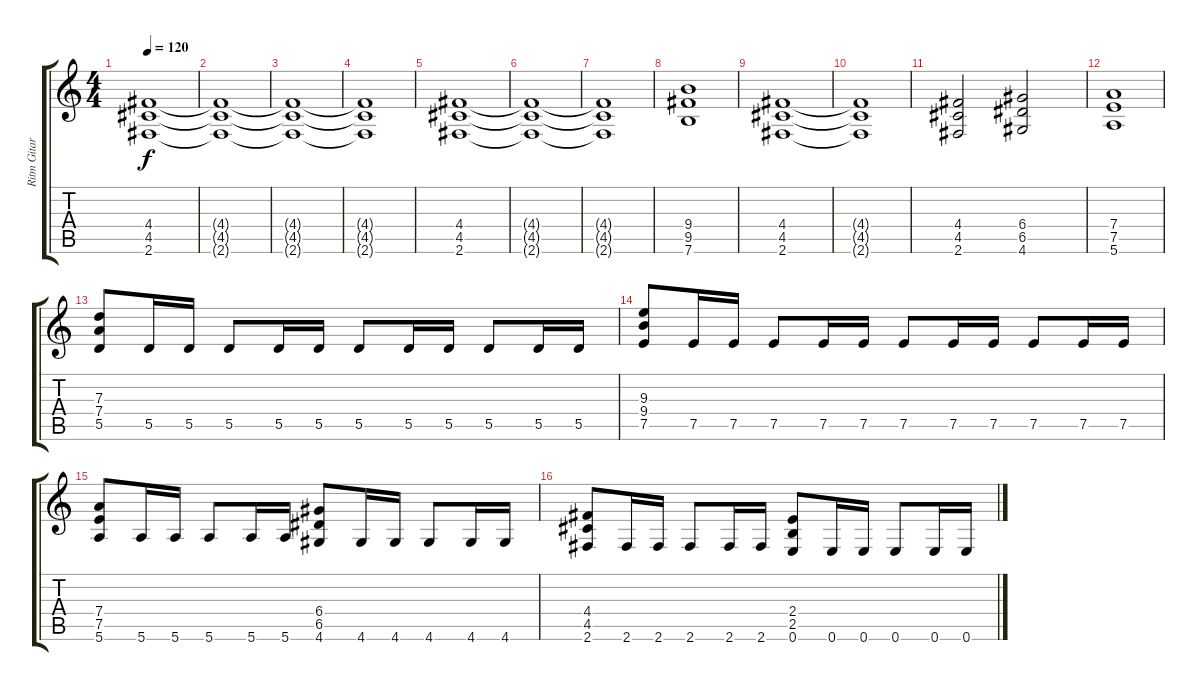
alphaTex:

\track ("Ritm Gitar" "Ritm Gitar") {instrument overdrivenguitar}
\staff {score tabs}
\tuning (E4 B3 G3 D3 A2 E2) {hide}
\ts (4 4)
\tempo 120
\clef g2
\ks c
(4.4 4.5 2.6).1{dy f} |
(4.4{t} 4.5{t} 2.6{t}).1 |
(4.4{t} 4.5{t} 2.6{t}).1 |
(4.4{t} 4.5{t} 2.6{t}).1 |
(4.4 4.5 2.6).1 |
(4.4{t} 4.5{t} 2.6{t}).1 |
(4.4{t} 4.5{t} 2.6{t}).1 |
(9.4 9.5 7.6).1 |
(4.4 4.5 2.6).1 |
(4.4{t} 4.5{t} 2.6{t}).1 |
(4.4 4.5 2.6).2 (6.4 6.5 4.6).2 |
(7.4 7.5 5.6).1 |
(7.3 7.4 5.5).8 5.5.16 5.5.16 5.5.8 5.5.16 5.5.16 5.5.8 5.5.16 5.5.16 5.5.8 5.5.16 5.5.16 |
(9.3 9.4 7.5).8 7.5.16 7.5.16 7.5.8 7.5.16 7.5.16 7.5.8 7.5.16 7.5.16 7.5.8 7.5.16 7.5.16 |
(7.4 7.5 5.6).8 5.6.16 5.6.16 5.6.8 5.6.16 5.6.16 (6.4 6.5 4.6).8 4.6.16 4.6.16 4.6.8 4.6.16 4.6.16 |
(4.4 4.5 2.6).8 2.6.16 2.6.16 2.6.8 2.6.16 2.6.16 (2.4 2.5 0.6).8 0.6.16 0.6.16 0.6.8 0.6.16 0.6.16
